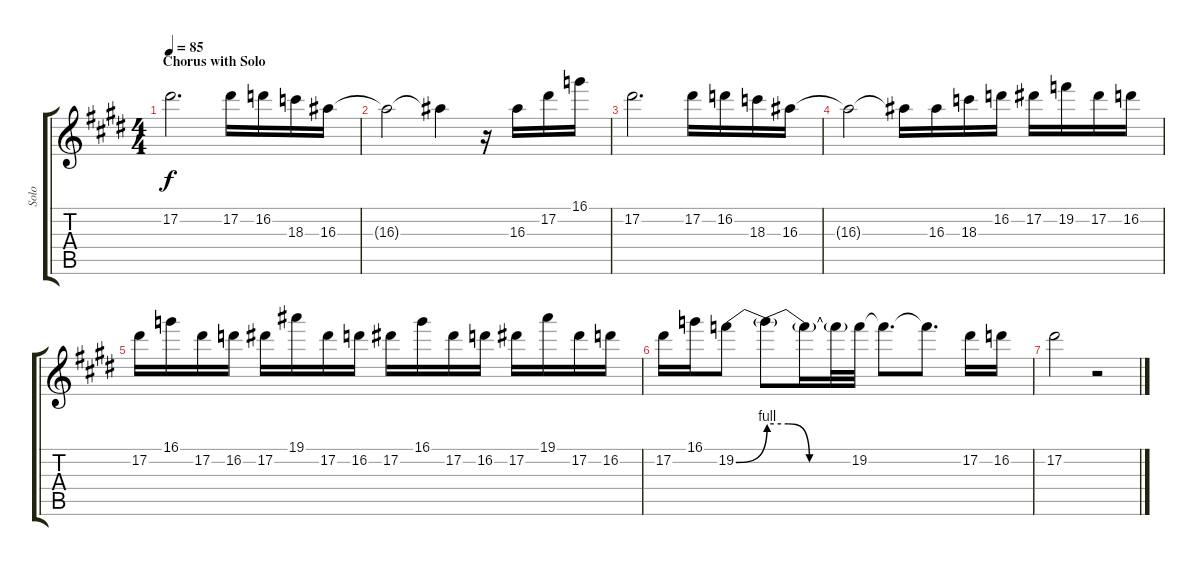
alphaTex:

\track ("Solo" "Solo") {instrument overdrivenguitar}
\staff {score tabs}
\tuning (Eb4 Bb3 Gb3 Db3 Ab2 Eb2) {hide}
\ts (4 4)
\section ("" "Chorus with Solo")
\tempo 85
\clef g2
\ks e
17.2.2{d dy f} 17.2.16 16.2.16 18.3.16 16.3.16 |
16.3{t}.2 16.3{t}.4 r.16 16.3.16 17.2.16 16.1.16 |
17.2.2{d} 17.2.16 16.2.16 18.3.16 16.3.16 |
16.3{t}.2 16.3{t}.16 16.3.16 18.3.16 16.2.16 17.2.16 19.2.16 17.2.16 16.2.16 |
17.2.16 16.1.16 17.2.16 16.2.16 17.2.16 19.1.16 17.2.16 16.2.16 17.2.16 16.1.16 17.2.16 16.2.16 17.2.16 19.1.16 17.2.16 16.2.16 |
17.2.16 16.1.16 19.2{be (bend 0 0 60 4)}.8 19.2{be (custom 0 4 15 4 30 0 60 0) t}.8 19.2{t}.16 19.2{t}.32 19.2.32 19.2{t}.8{d} 19.2{t}.8{d} 17.2.16 16.2.16 |
17.2.2 r.2
